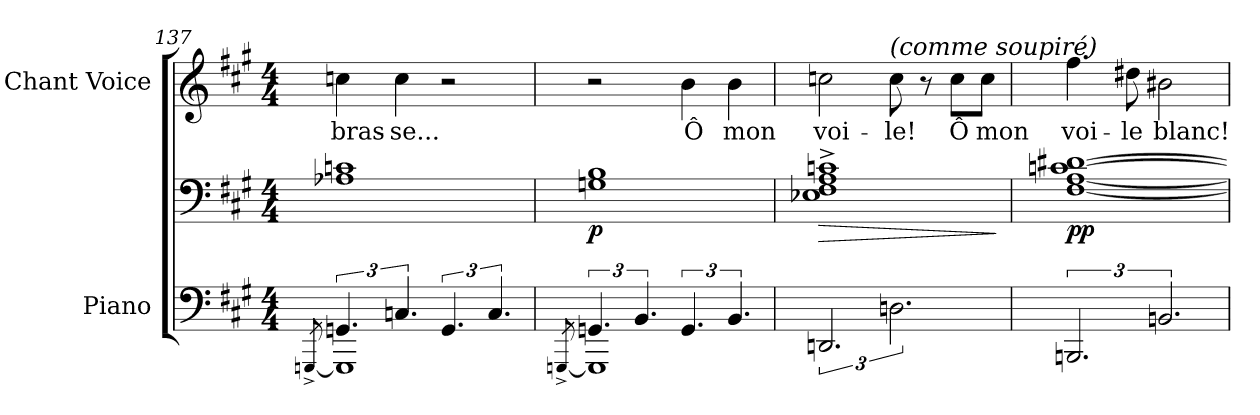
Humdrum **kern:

**kern	**kern	**dynam	**kern	**text
*part2	*part2	*part2	*part1	*part1
*staff3	*staff2	*staff2/3	*staff1	*staff1
*I"Piano	*	*	*I"Chant Voice	*
*I'Pno	*	*	*	*
*clefF4	*clefF4	*	*clefG2	*
*k[f#c#g#]	*k[f#c#g#]	*	*k[f#c#g#]	*
*M4/4	*M4/4	*	*M4/4	*
=137	=137	=137	=137	=137
*^	*	*	*	*
.	[<8qGGGn^</	.	.	.	.
6.GGn/	1GGG]	1A-X 1cn	.	4ccn\	-bras-
6.Cn/	.	.	.	4cc\	-se...
6.GG/	.	.	.	2r	.
6.C/	.	.	.	.	.
=138	=138	=138	=138	=138	=138
.	[<8qGGGn^</	.	.	.	.
!	!	!	!LO:DY:b	!	!
6.GGn/	1GGG]	1Gn 1B	p	2r	.
6.BB/	.	.	.	.	.
6.GG/	.	.	.	4b\	Ô
6.BB/	.	.	.	4b\	mon
*v	*v	*	*	*	*
=139	=139	=139	=139	=139
!	!	!LO:HP:b	!	!
3.DDn	1E-X^ 1F#^ 1A^ 1cn^	>	2ccn\	voi-
!	!	!	!LO:TX:i:t=(comme soupiré)	!
3.Dn	.	.	8cc\	-le!
.	.	.	8r	.
.	.	.	8cc\L	Ô
.	.	.	8cc\J	mon
.	.	]	.	.
=140	=140	=140	=140	=140
!	!	!LO:DY:b	!	!
3.BBBn	[1F# [1A [1cn [1d#X	pp	4.ff#\	voi-
.	.	.	8dd#X\	-le
3.BBn	.	.	2b#X\	blanc!
=	=	=	=	=
*-	*-	*-	*-	*-
